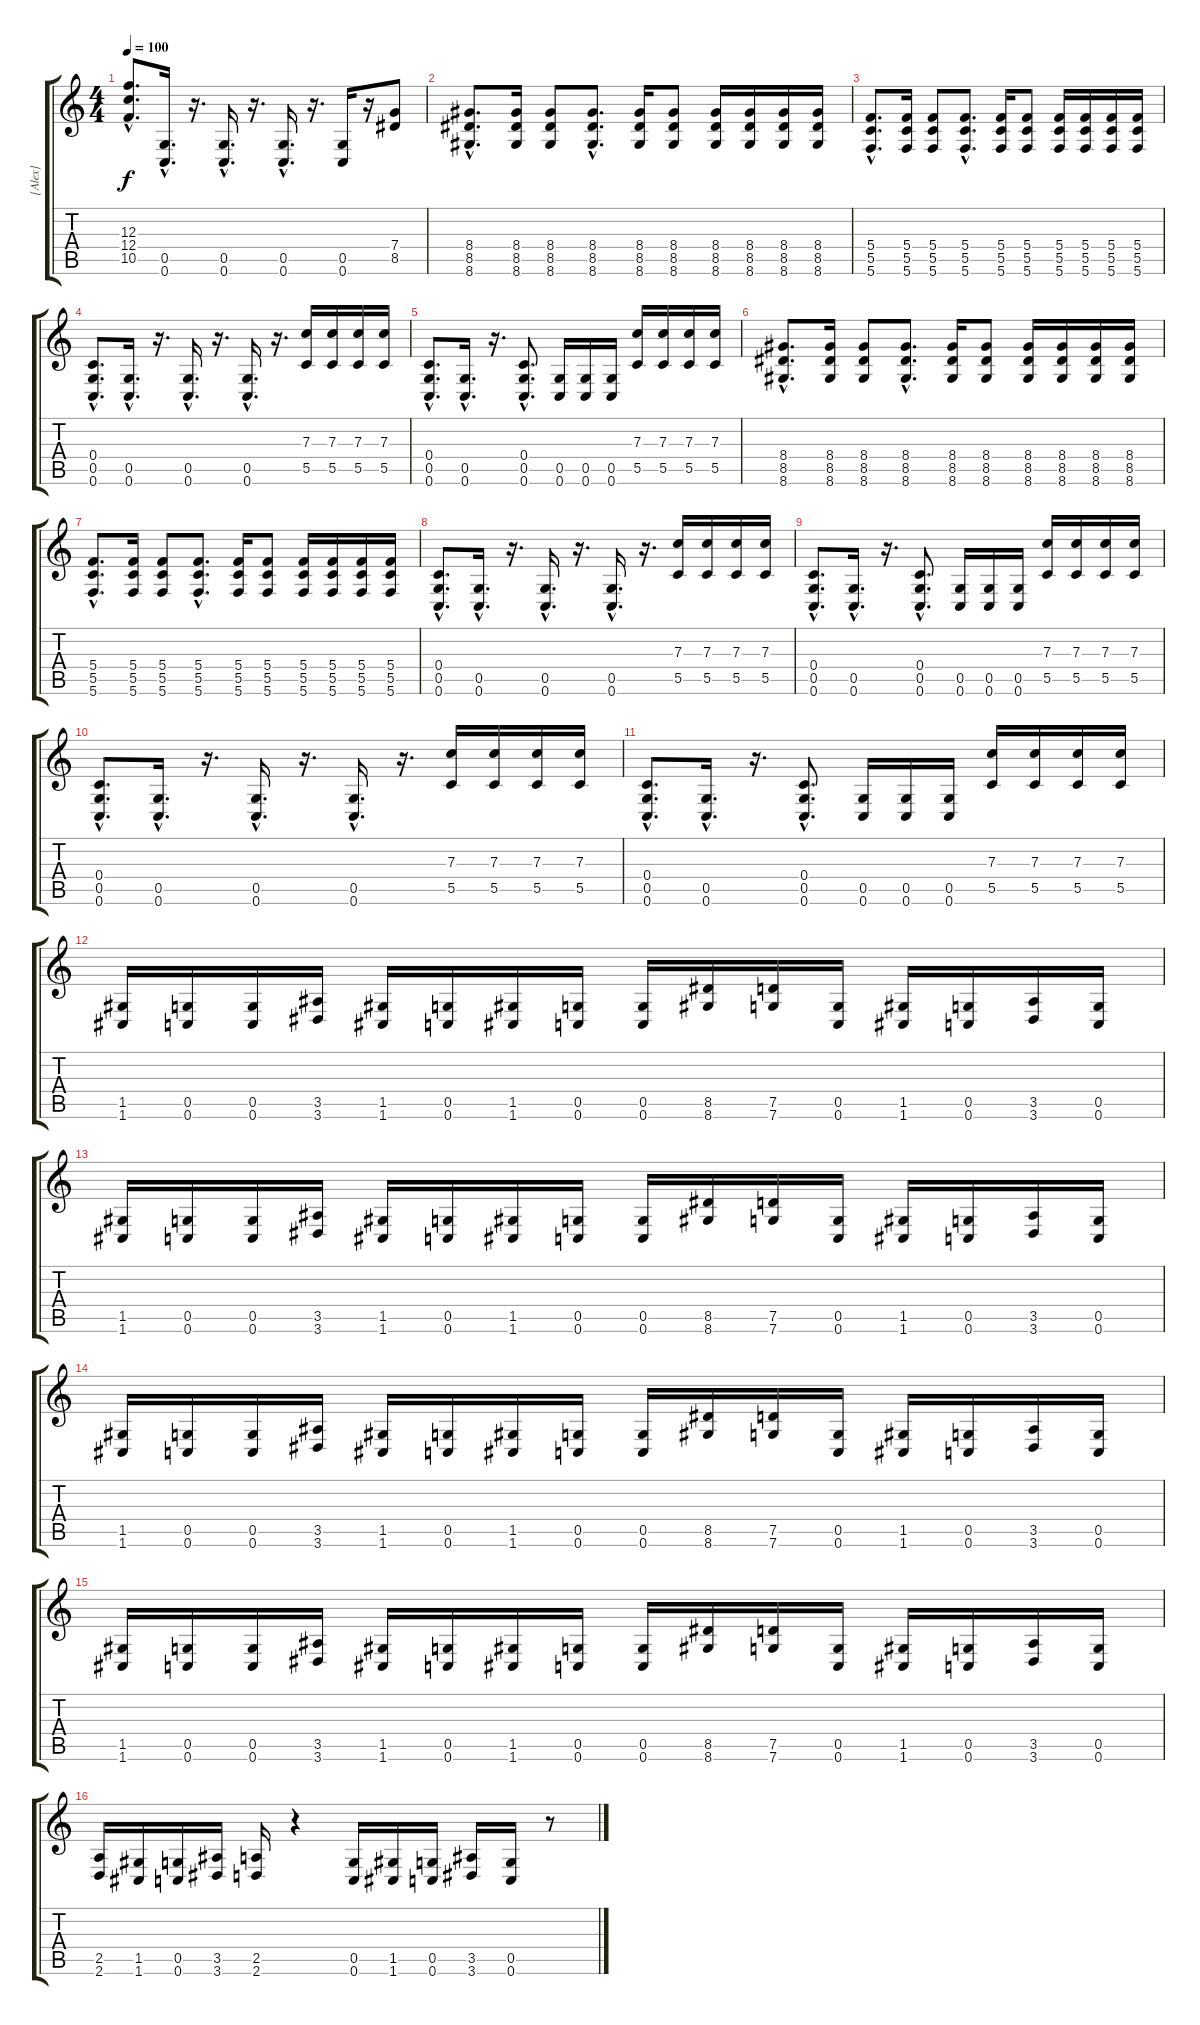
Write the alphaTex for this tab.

\track ("[Alex]" "[Alex]") {instrument distortionguitar}
\staff {score tabs}
\tuning (D4 A3 F3 C3 G2 C2) {hide}
\ts (4 4)
\tempo 100
\clef g2
\ks c
(12.3{hac} 12.4{hac} 10.5{hac}).8{d dy f} (0.5{hac} 0.6{hac}).16{d} r.16{d} (0.5{hac} 0.6{hac}).16{d} r.16{d} (0.5{hac} 0.6{hac}).16{d} r.16{d} (0.5 0.6).16 r.16 (7.4 8.5).8 |
(8.4{hac} 8.5{hac} 8.6{hac}).8{d} (8.4 8.5 8.6).16 (8.4 8.5 8.6).8 (8.4{hac} 8.5{hac} 8.6{hac}).8{d} (8.4 8.5 8.6).16 (8.4 8.5 8.6).8 (8.4 8.5 8.6).16 (8.4 8.5 8.6).16 (8.4 8.5 8.6).16 (8.4 8.5 8.6).16 |
(5.4{hac} 5.5{hac} 5.6{hac}).8{d} (5.4 5.5 5.6).16 (5.4 5.5 5.6).8 (5.4{hac} 5.5{hac} 5.6{hac}).8{d} (5.4 5.5 5.6).16 (5.4 5.5 5.6).8 (5.4 5.5 5.6).16 (5.4 5.5 5.6).16 (5.4 5.5 5.6).16 (5.4 5.5 5.6).16 |
(0.4{hac} 0.5{hac} 0.6{hac}).8{d} (0.5{hac} 0.6{hac}).16{d} r.16{d} (0.5{hac} 0.6{hac}).16{d} r.16{d} (0.5{hac} 0.6{hac}).16{d} r.16{d} (7.3 5.5).16 (7.3 5.5).16 (7.3 5.5).16 (7.3 5.5).16 |
(0.4{hac} 0.5{hac} 0.6{hac}).8{d} (0.5{hac} 0.6{hac}).16{d} r.16{d} (0.4{hac} 0.5{hac} 0.6{hac}).8{d} (0.5 0.6).16 (0.5 0.6).16 (0.5 0.6).16 (7.3 5.5).16 (7.3 5.5).16 (7.3 5.5).16 (7.3 5.5).16 |
(8.4{hac} 8.5{hac} 8.6{hac}).8{d} (8.4 8.5 8.6).16 (8.4 8.5 8.6).8 (8.4{hac} 8.5{hac} 8.6{hac}).8{d} (8.4 8.5 8.6).16 (8.4 8.5 8.6).8 (8.4 8.5 8.6).16 (8.4 8.5 8.6).16 (8.4 8.5 8.6).16 (8.4 8.5 8.6).16 |
(5.4{hac} 5.5{hac} 5.6{hac}).8{d} (5.4 5.5 5.6).16 (5.4 5.5 5.6).8 (5.4{hac} 5.5{hac} 5.6{hac}).8{d} (5.4 5.5 5.6).16 (5.4 5.5 5.6).8 (5.4 5.5 5.6).16 (5.4 5.5 5.6).16 (5.4 5.5 5.6).16 (5.4 5.5 5.6).16 |
(0.4{hac} 0.5{hac} 0.6{hac}).8{d} (0.5{hac} 0.6{hac}).16{d} r.16{d} (0.5{hac} 0.6{hac}).16{d} r.16{d} (0.5{hac} 0.6{hac}).16{d} r.16{d} (7.3 5.5).16 (7.3 5.5).16 (7.3 5.5).16 (7.3 5.5).16 |
(0.4{hac} 0.5{hac} 0.6{hac}).8{d} (0.5{hac} 0.6{hac}).16{d} r.16{d} (0.4{hac} 0.5{hac} 0.6{hac}).8{d} (0.5 0.6).16 (0.5 0.6).16 (0.5 0.6).16 (7.3 5.5).16 (7.3 5.5).16 (7.3 5.5).16 (7.3 5.5).16 |
(0.4{hac} 0.5{hac} 0.6{hac}).8{d} (0.5{hac} 0.6{hac}).16{d} r.16{d} (0.5{hac} 0.6{hac}).16{d} r.16{d} (0.5{hac} 0.6{hac}).16{d} r.16{d} (7.3 5.5).16 (7.3 5.5).16 (7.3 5.5).16 (7.3 5.5).16 |
(0.4{hac} 0.5{hac} 0.6{hac}).8{d} (0.5{hac} 0.6{hac}).16{d} r.16{d} (0.4{hac} 0.5{hac} 0.6{hac}).8{d} (0.5 0.6).16 (0.5 0.6).16 (0.5 0.6).16 (7.3 5.5).16 (7.3 5.5).16 (7.3 5.5).16 (7.3 5.5).16 |
(1.5 1.6).16 (0.5 0.6).16 (0.5 0.6).16 (3.5 3.6).16 (1.5 1.6).16 (0.5 0.6).16 (1.5 1.6).16 (0.5 0.6).16 (0.5 0.6).16 (8.5 8.6).16 (7.5 7.6).16 (0.5 0.6).16 (1.5 1.6).16 (0.5 0.6).16 (3.5 3.6).16 (0.5 0.6).16 |
(1.5 1.6).16 (0.5 0.6).16 (0.5 0.6).16 (3.5 3.6).16 (1.5 1.6).16 (0.5 0.6).16 (1.5 1.6).16 (0.5 0.6).16 (0.5 0.6).16 (8.5 8.6).16 (7.5 7.6).16 (0.5 0.6).16 (1.5 1.6).16 (0.5 0.6).16 (3.5 3.6).16 (0.5 0.6).16 |
(1.5 1.6).16 (0.5 0.6).16 (0.5 0.6).16 (3.5 3.6).16 (1.5 1.6).16 (0.5 0.6).16 (1.5 1.6).16 (0.5 0.6).16 (0.5 0.6).16 (8.5 8.6).16 (7.5 7.6).16 (0.5 0.6).16 (1.5 1.6).16 (0.5 0.6).16 (3.5 3.6).16 (0.5 0.6).16 |
(1.5 1.6).16 (0.5 0.6).16 (0.5 0.6).16 (3.5 3.6).16 (1.5 1.6).16 (0.5 0.6).16 (1.5 1.6).16 (0.5 0.6).16 (0.5 0.6).16 (8.5 8.6).16 (7.5 7.6).16 (0.5 0.6).16 (1.5 1.6).16 (0.5 0.6).16 (3.5 3.6).16 (0.5 0.6).16 |
(2.5 2.6).16 (1.5 1.6).16 (0.5 0.6).16 (3.5 3.6).16 (2.5 2.6).16 r.4 (0.5 0.6).16 (1.5 1.6).16 (0.5 0.6).16 (3.5 3.6).16 (0.5 0.6).16 r.8
